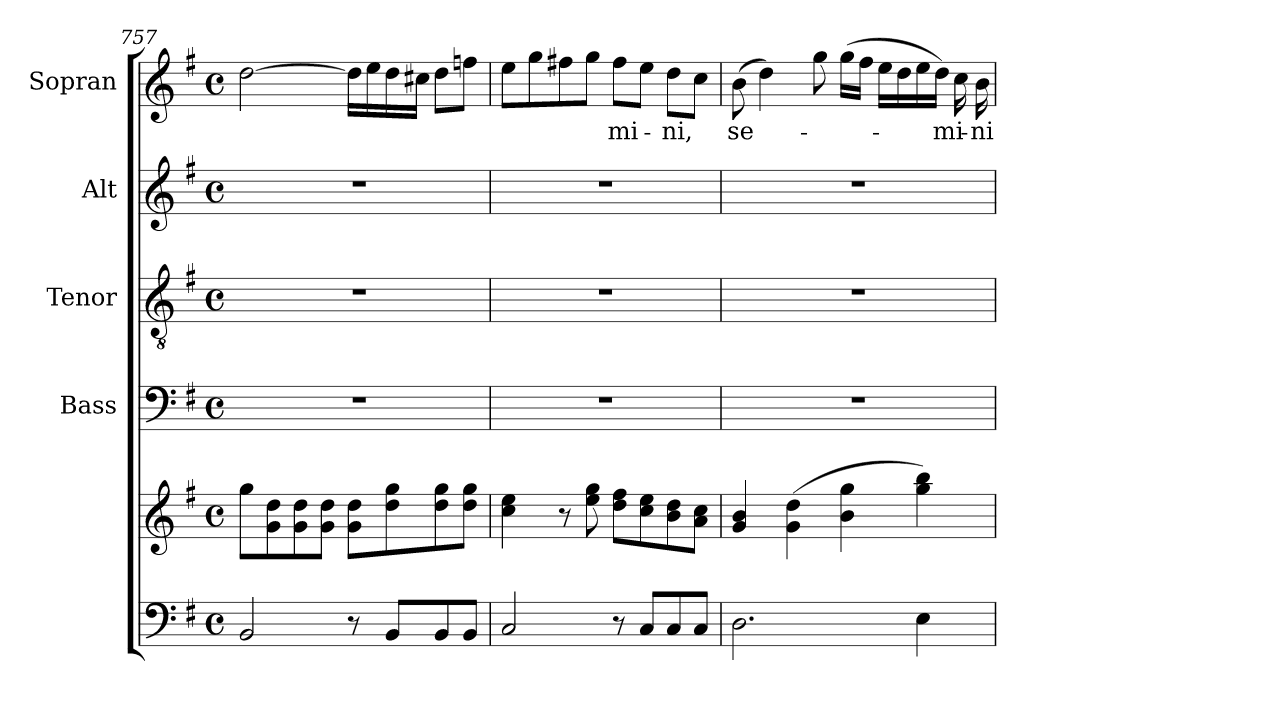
**kern	**kern	**kern	**kern	**kern	**kern	**text
*part5	*part5	*part4	*part3	*part2	*part1	*part1
*staff6	*staff5	*staff4	*staff3	*staff2	*staff1	*staff1
*	*	*I"Bass	*I"Tenor	*I"Alt	*I"Sopran	*
*	*	*I'B.	*I'T.	*I'A.	*I'S.	*
*clefF4	*clefG2	*clefF4	*clefGv2	*clefG2	*clefG2	*
*k[f#]	*k[f#]	*k[f#]	*k[f#]	*k[f#]	*k[f#]	*
*G:	*G:	*G:	*G:	*G:	*G:	*
*M4/4	*M4/4	*M4/4	*M4/4	*M4/4	*M4/4	*
*met(c)	*met(c)	*met(c)	*met(c)	*met(c)	*met(c)	*
=757	=757	=757	=757	=757	=757	=757
2BB/	8gg\L	1r	1r	1r	[2dd\	.
.	8g\ 8dd\	.	.	.	.	.
.	8g\ 8dd\	.	.	.	.	.
.	8g\ 8dd\J	.	.	.	.	.
8r	8g\ 8dd\L	.	.	.	16dd\LL]	.
.	.	.	.	.	16ee\	.
8BB/L	8dd\ 8gg\	.	.	.	16dd\	.
.	.	.	.	.	16cc#X\JJ	.
8BB/	8dd\ 8gg\	.	.	.	8dd\L	.
8BB/J	8dd\ 8gg\J	.	.	.	8ffn\J	.
=758	=758	=758	=758	=758	=758	=758
2C/	4cc\ 4ee\	1r	1r	1r	8ee\L	.
.	.	.	.	.	8gg\	.
.	8r	.	.	.	8ff#X\	.
.	8ee\ 8gg\	.	.	.	8gg\J	.
!	!	!	!	!	!	!LO:LY:b
8r	8dd\ 8ff#\L	.	.	.	8ff#\L	-mi-
8C/L	8cc\ 8ee\	.	.	.	8ee\J	.
!	!	!	!	!	!	!LO:LY:b
8C/	8b\ 8dd\	.	.	.	8dd\L	-ni,
8C/J	8a\ 8cc\J	.	.	.	8cc\J	.
=759	=759	=759	=759	=759	=759	=759
!	!	!	!	!	!	!LO:LY:b
2.D\	4g/ 4b/	1r	1r	1r	(>8b\	se-
.	.	.	.	.	4dd\)	.
.	(>4g\ 4dd\	.	.	.	.	.
.	.	.	.	.	8gg\	.
.	4b\ 4gg\	.	.	.	(>16gg\LL	.
.	.	.	.	.	16ff#\JJ	.
.	.	.	.	.	16ee\LL	.
.	.	.	.	.	16dd\	.
4E\	4gg\ 4bb\)	.	.	.	16ee\	.
.	.	.	.	.	16dd\JJ)	.
!	!	!	!	!	!	!LO:LY:b
.	.	.	.	.	16cc\	-mi-
!	!	!	!	!	!	!LO:LY:b
.	.	.	.	.	16b\	-ni
=	=	=	=	=	=	=
*-	*-	*-	*-	*-	*-	*-
